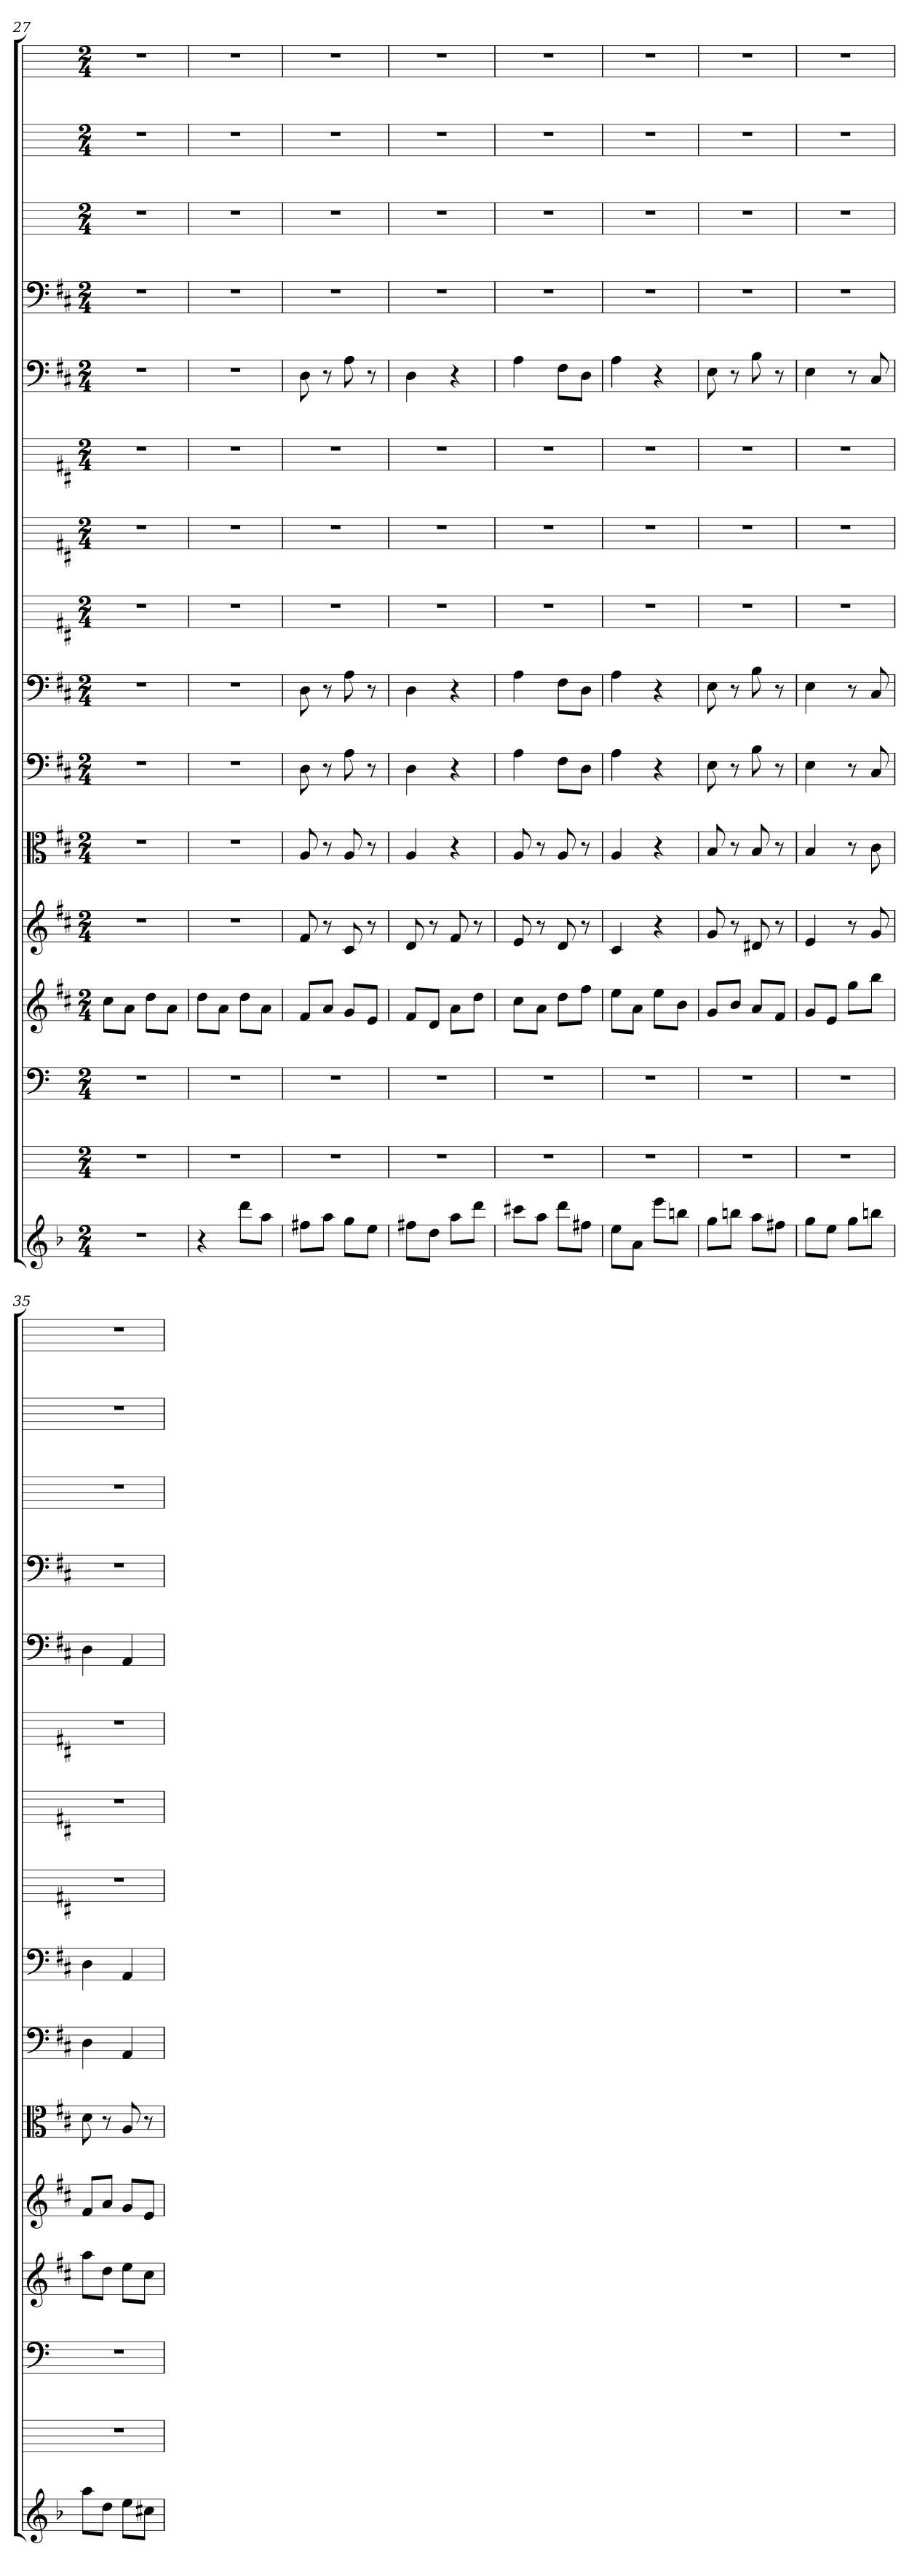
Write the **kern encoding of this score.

**kern	**kern	**kern	**kern	**kern	**kern	**kern	**kern	**kern	**kern	**kern	**kern	**kern	**kern	**kern	**kern
*part16	*part15	*part14	*part13	*part12	*part11	*part10	*part9	*part8	*part7	*part6	*part5	*part4	*part3	*part2	*part1
*staff16	*staff15	*staff14	*staff13	*staff12	*staff11	*staff10	*staff9	*staff8	*staff7	*staff6	*staff5	*staff4	*staff3	*staff2	*staff1
*	*	*clefF4	*	*	*clefC3	*clefF4	*clefF4	*	*	*	*clefF4	*clefF4	*	*	*
*k[b-]	*k[]	*k[]	*k[f#c#]	*k[f#c#]	*k[f#c#]	*k[f#c#]	*k[f#c#]	*k[f#c#]	*k[f#c#]	*k[f#c#]	*k[f#c#]	*k[f#c#]	*k[]	*k[]	*k[]
*M2/4	*M2/4	*M2/4	*M2/4	*M2/4	*M2/4	*M2/4	*M2/4	*M2/4	*M2/4	*M2/4	*M2/4	*M2/4	*M2/4	*M2/4	*M2/4
=27	=27	=27	=27	=27	=27	=27	=27	=27	=27	=27	=27	=27	=27	=27	=27
2r	2r	2r	8cc#L	2r	2r	2r	2r	2r	2r	2r	2r	2r	2r	2r	2r
.	.	.	8aJ	.	.	.	.	.	.	.	.	.	.	.	.
.	.	.	8ddL	.	.	.	.	.	.	.	.	.	.	.	.
.	.	.	8aJ	.	.	.	.	.	.	.	.	.	.	.	.
=28	=28	=28	=28	=28	=28	=28	=28	=28	=28	=28	=28	=28	=28	=28	=28
4r	2r	2r	8ddL	2r	2r	2r	2r	2r	2r	2r	2r	2r	2r	2r	2r
.	.	.	8aJ	.	.	.	.	.	.	.	.	.	.	.	.
8dddL	.	.	8ddL	.	.	.	.	.	.	.	.	.	.	.	.
8aaJ	.	.	8aJ	.	.	.	.	.	.	.	.	.	.	.	.
=29	=29	=29	=29	=29	=29	=29	=29	=29	=29	=29	=29	=29	=29	=29	=29
8ff#XL	2r	2r	8f#L	8f#	8A	8D	8D	2r	2r	2r	8D	2r	2r	2r	2r
8aaJ	.	.	8aJ	8r	8r	8r	8r	.	.	.	8r	.	.	.	.
8ggL	.	.	8gL	8c#	8A	8A	8A	.	.	.	8A	.	.	.	.
8eeJ	.	.	8eJ	8r	8r	8r	8r	.	.	.	8r	.	.	.	.
=30	=30	=30	=30	=30	=30	=30	=30	=30	=30	=30	=30	=30	=30	=30	=30
8ff#XL	2r	2r	8f#L	8d	4A	4D	4D	2r	2r	2r	4D	2r	2r	2r	2r
8ddJ	.	.	8dJ	8r	.	.	.	.	.	.	.	.	.	.	.
8aaL	.	.	8aL	8f#	4r	4r	4r	.	.	.	4r	.	.	.	.
8dddJ	.	.	8ddJ	8r	.	.	.	.	.	.	.	.	.	.	.
=31	=31	=31	=31	=31	=31	=31	=31	=31	=31	=31	=31	=31	=31	=31	=31
8ccc#XL	2r	2r	8cc#L	8e	8A	4A	4A	2r	2r	2r	4A	2r	2r	2r	2r
8aaJ	.	.	8aJ	8r	8r	.	.	.	.	.	.	.	.	.	.
8dddL	.	.	8ddL	8d	8A	8F#\L	8F#\L	.	.	.	8F#\L	.	.	.	.
8ff#XJ	.	.	8ff#J	8r	8r	8D\J	8D\J	.	.	.	8D\J	.	.	.	.
=32	=32	=32	=32	=32	=32	=32	=32	=32	=32	=32	=32	=32	=32	=32	=32
8eeL	2r	2r	8eeL	4c#	4A	4A	4A	2r	2r	2r	4A	2r	2r	2r	2r
8aJ	.	.	8aJ	.	.	.	.	.	.	.	.	.	.	.	.
8eeeL	.	.	8eeL	4r	4r	4r	4r	.	.	.	4r	.	.	.	.
8bbnJ	.	.	8bJ	.	.	.	.	.	.	.	.	.	.	.	.
=33	=33	=33	=33	=33	=33	=33	=33	=33	=33	=33	=33	=33	=33	=33	=33
8ggL	2r	2r	8gL	8g	8B	8E	8E	2r	2r	2r	8E	2r	2r	2r	2r
8bbnJ	.	.	8bJ	8r	8r	8r	8r	.	.	.	8r	.	.	.	.
8aaL	.	.	8aL	8d#X	8B	8B	8B	.	.	.	8B	.	.	.	.
8ff#XJ	.	.	8f#J	8r	8r	8r	8r	.	.	.	8r	.	.	.	.
=34	=34	=34	=34	=34	=34	=34	=34	=34	=34	=34	=34	=34	=34	=34	=34
8ggL	2r	2r	8gL	4e	4B	4E	4E	2r	2r	2r	4E	2r	2r	2r	2r
8eeJ	.	.	8eJ	.	.	.	.	.	.	.	.	.	.	.	.
8ggL	.	.	8ggL	8r	8r	8r	8r	.	.	.	8r	.	.	.	.
8bbnJ	.	.	8bbJ	8g	8c#	8C#	8C#	.	.	.	8C#	.	.	.	.
=35	=35	=35	=35	=35	=35	=35	=35	=35	=35	=35	=35	=35	=35	=35	=35
8aaL	2r	2r	8aaL	8f#L	8d	4D	4D	2r	2r	2r	4D	2r	2r	2r	2r
8ddJ	.	.	8ddJ	8aJ	8r	.	.	.	.	.	.	.	.	.	.
8eeL	.	.	8eeL	8gL	8A	4AA	4AA	.	.	.	4AA	.	.	.	.
8cc#XJ	.	.	8cc#J	8eJ	8r	.	.	.	.	.	.	.	.	.	.
=	=	=	=	=	=	=	=	=	=	=	=	=	=	=	=
*-	*-	*-	*-	*-	*-	*-	*-	*-	*-	*-	*-	*-	*-	*-	*-
